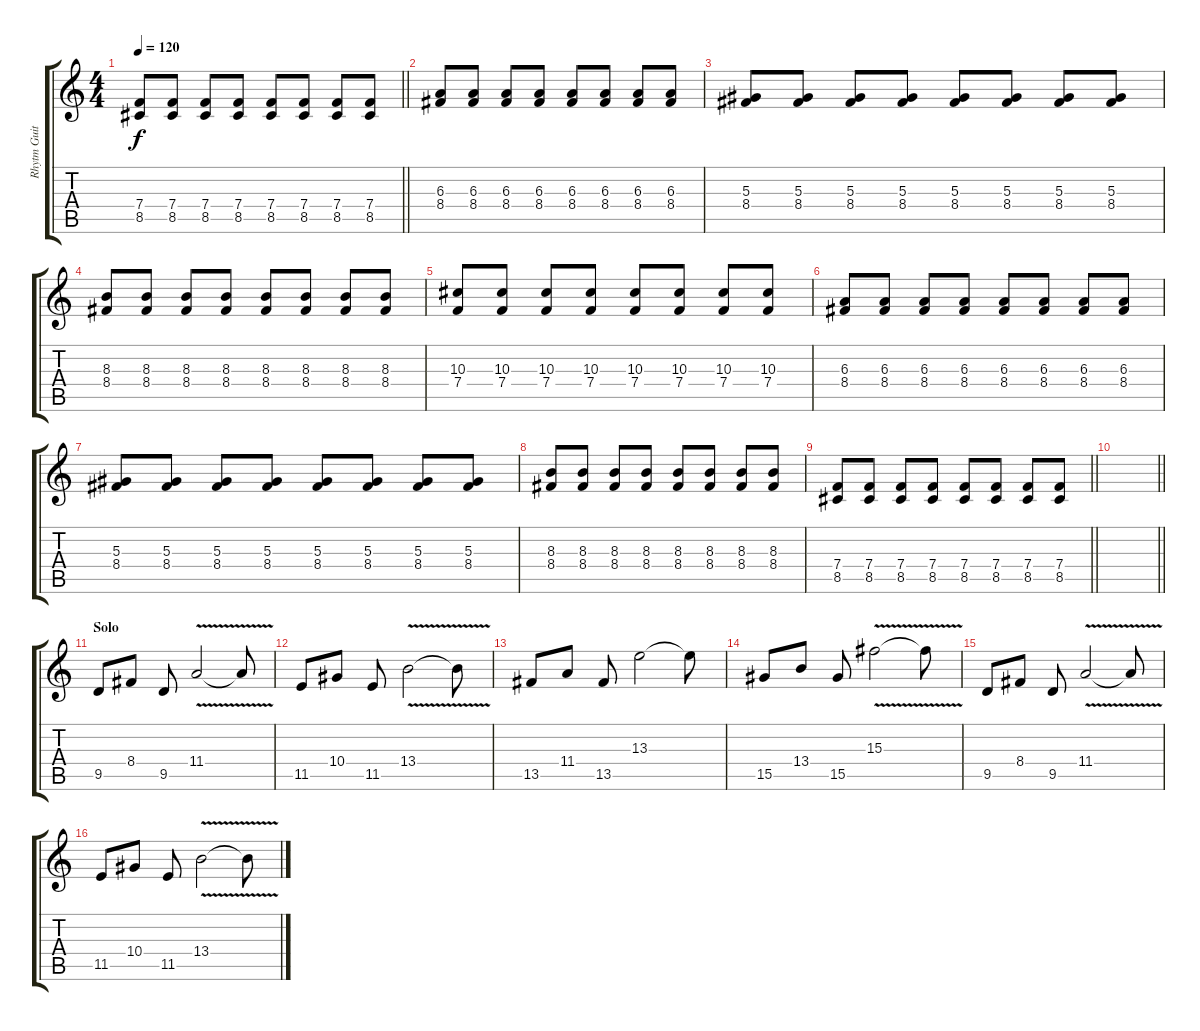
\track ("Rhytm Guitar" "Rhytm Guit") {instrument distortionguitar}
\staff {score tabs}
\tuning (C4 G3 Eb3 Bb2 F2 C2) {hide}
\ts (4 4)
\tempo 120
\clef g2
\barLineRight lightlight
\ks c
(7.4 8.5).8{dy f} (7.4 8.5).8 (7.4 8.5).8 (7.4 8.5).8 (7.4 8.5).8 (7.4 8.5).8 (7.4 8.5).8 (7.4 8.5).8 |
(6.3 8.4).8{volume 6} (6.3 8.4).8 (6.3 8.4).8 (6.3 8.4).8 (6.3 8.4).8 (6.3 8.4).8 (6.3 8.4).8 (6.3 8.4).8 |
(5.3 8.4).8 (5.3 8.4).8 (5.3 8.4).8 (5.3 8.4).8 (5.3 8.4).8 (5.3 8.4).8 (5.3 8.4).8 (5.3 8.4).8 |
(8.3 8.4).8 (8.3 8.4).8 (8.3 8.4).8 (8.3 8.4).8 (8.3 8.4).8 (8.3 8.4).8 (8.3 8.4).8 (8.3 8.4).8 |
(10.3 7.4).8 (10.3 7.4).8 (10.3 7.4).8 (10.3 7.4).8 (10.3 7.4).8 (10.3 7.4).8 (10.3 7.4).8 (10.3 7.4).8 |
(6.3 8.4).8 (6.3 8.4).8 (6.3 8.4).8 (6.3 8.4).8 (6.3 8.4).8 (6.3 8.4).8 (6.3 8.4).8 (6.3 8.4).8 |
(5.3 8.4).8 (5.3 8.4).8 (5.3 8.4).8 (5.3 8.4).8 (5.3 8.4).8 (5.3 8.4).8 (5.3 8.4).8 (5.3 8.4).8 |
(8.3 8.4).8{volume 8} (8.3 8.4).8 (8.3 8.4).8 (8.3 8.4).8 (8.3 8.4).8 (8.3 8.4).8 (8.3 8.4).8 (8.3 8.4).8 |
\barLineRight lightlight
(7.4 8.5).8 (7.4 8.5).8 (7.4 8.5).8 (7.4 8.5).8 (7.4 8.5).8 (7.4 8.5).8 (7.4 8.5).8 (7.4 8.5).8 |
\barLineRight lightlight
|
\section ("" "Solo")
9.5.8{volume 7 instrument electricguitarjazz} 8.4.8 9.5.8 11.4{v}.2 11.4{t}.8 |
11.5.8 10.4.8 11.5.8 13.4{v}.2 13.4{t}.8 |
13.5.8 11.4.8 13.5.8 13.3.2 13.3{t}.8 |
15.5.8 13.4.8 15.5.8 15.3{v}.2 15.3{t}.8 |
9.5.8 8.4.8 9.5.8 11.4{v}.2 11.4{t}.8 |
11.5.8 10.4.8 11.5.8 13.4{v}.2 13.4{t}.8
